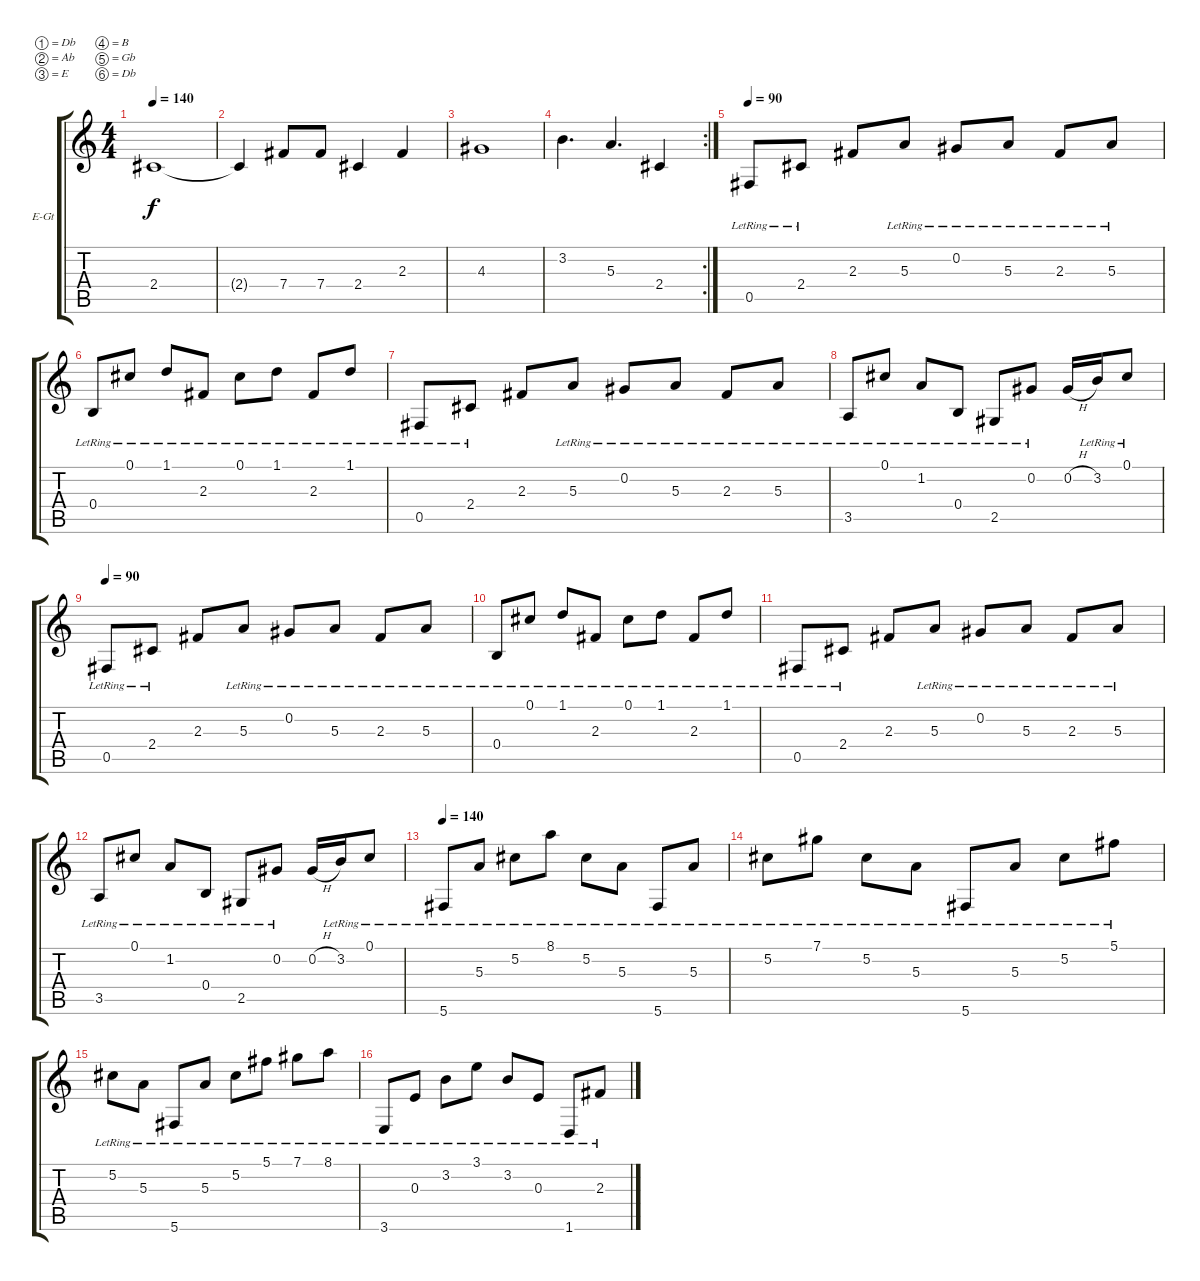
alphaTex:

\bracketExtendMode groupsimilarinstruments
\firstSystemTrackNameOrientation horizontal
\otherSystemsTrackNameOrientation horizontal
\track ("Electric Guitar 1" "E-Gt") {instrument distortionguitar}
\staff {score tabs}
\tuning (Db4 Ab3 E3 B2 Gb2 Db2)
\ts (4 4)
\tempo 140
\clef g2
\ks c
2.4.1{dy f} |
2.4{t}.4 7.4.8 7.4.8 2.4.4 2.3.4 |
4.3.1 |
\rc 2
3.2.4{d} 5.3.4{d} 2.4.4 |
\tempo 90
0.5{lr}.8 2.4{lr}.8 2.3.8 5.3{lr}.8 0.2{lr}.8 5.3{lr}.8 2.3{lr}.8 5.3{lr}.8 |
0.4{lr}.8 0.1{lr}.8 1.1{lr}.8 2.3{lr}.8 0.1{lr}.8 1.1{lr}.8 2.3{lr}.8 1.1{lr}.8 |
0.5{lr}.8 2.4{lr}.8 2.3.8 5.3{lr}.8 0.2{lr}.8 5.3{lr}.8 2.3{lr}.8 5.3{lr}.8 |
3.5{lr}.8 0.1{lr}.8 1.2{lr}.8 0.4{lr}.8 2.5{lr}.8 0.2{lr}.8 0.2{h}.16 3.2{lr}.16 0.1{lr}.8 |
\tempo 90
0.5{lr}.8 2.4{lr}.8 2.3.8 5.3{lr}.8 0.2{lr}.8 5.3{lr}.8 2.3{lr}.8 5.3{lr}.8 |
0.4{lr}.8 0.1{lr}.8 1.1{lr}.8 2.3{lr}.8 0.1{lr}.8 1.1{lr}.8 2.3{lr}.8 1.1{lr}.8 |
0.5{lr}.8 2.4{lr}.8 2.3.8 5.3{lr}.8 0.2{lr}.8 5.3{lr}.8 2.3{lr}.8 5.3{lr}.8 |
3.5{lr}.8 0.1{lr}.8 1.2{lr}.8 0.4{lr}.8 2.5{lr}.8 0.2{lr}.8 0.2{h}.16 3.2{lr}.16 0.1{lr}.8 |
\tempo 140
5.6{lr}.8 5.3{lr}.8 5.2{lr}.8 8.1{lr}.8 5.2{lr}.8 5.3{lr}.8 5.6{lr}.8 5.3{lr}.8 |
5.2{lr}.8 7.1{lr}.8 5.2{lr}.8 5.3{lr}.8 5.6{lr}.8 5.3{lr}.8 5.2{lr}.8 5.1{lr}.8 |
5.2{lr}.8 5.3{lr}.8 5.6{lr}.8 5.3{lr}.8 5.2{lr}.8 5.1{lr}.8 7.1{lr}.8 8.1{lr}.8 |
3.6{lr}.8 0.3{lr}.8 3.2{lr}.8 3.1{lr}.8 3.2{lr}.8 0.3{lr}.8 1.6{lr}.8 2.3{lr}.8
